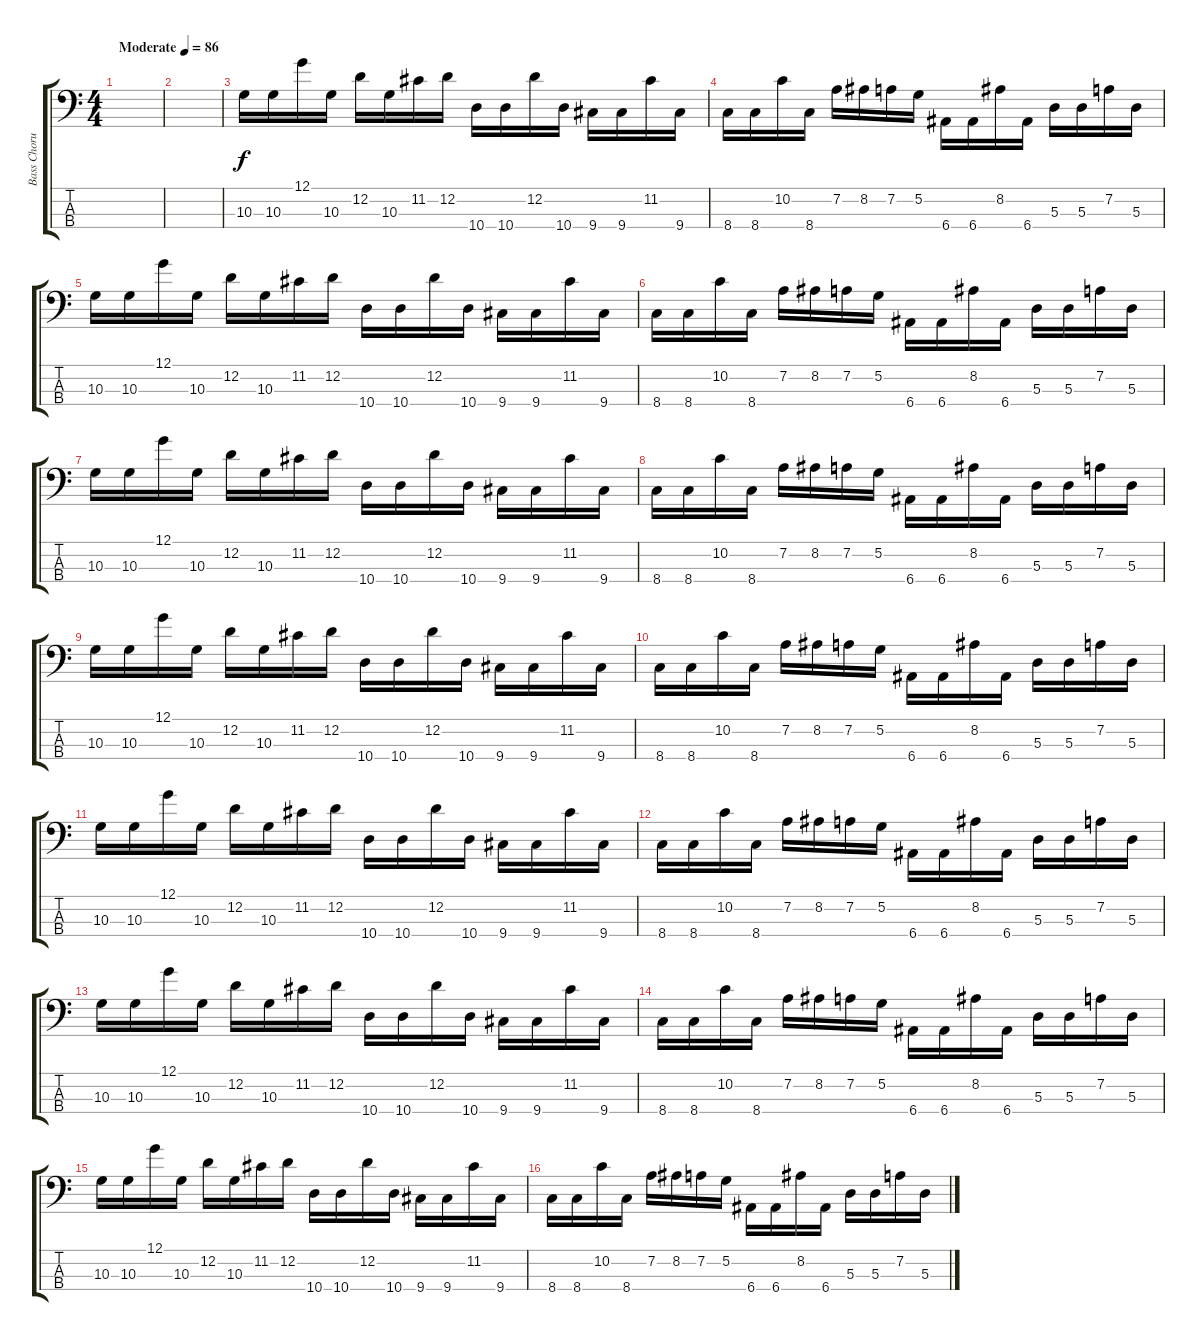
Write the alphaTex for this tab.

\track ("Bass Chorus" "Bass Choru") {instrument electricguitarjazz}
\staff {score tabs}
\tuning (G2 D2 A1 E1) {hide}
\ts (4 4)
\tempo (86 "Moderate")
\clef f4
\ks c
|
|
10.3.16 10.3.16 12.1.16 10.3.16 12.2.16 10.3.16 11.2.16 12.2.16 10.4.16 10.4.16 12.2.16 10.4.16 9.4.16 9.4.16 11.2.16 9.4.16 |
8.4.16 8.4.16 10.2.16 8.4.16 7.2.16 8.2.16 7.2.16 5.2.16 6.4.16 6.4.16 8.2.16 6.4.16 5.3.16 5.3.16 7.2.16 5.3.16 |
10.3.16 10.3.16 12.1.16 10.3.16 12.2.16 10.3.16 11.2.16 12.2.16 10.4.16 10.4.16 12.2.16 10.4.16 9.4.16 9.4.16 11.2.16 9.4.16 |
8.4.16 8.4.16 10.2.16 8.4.16 7.2.16 8.2.16 7.2.16 5.2.16 6.4.16 6.4.16 8.2.16 6.4.16 5.3.16 5.3.16 7.2.16 5.3.16 |
10.3.16 10.3.16 12.1.16 10.3.16 12.2.16 10.3.16 11.2.16 12.2.16 10.4.16 10.4.16 12.2.16 10.4.16 9.4.16 9.4.16 11.2.16 9.4.16 |
8.4.16 8.4.16 10.2.16 8.4.16 7.2.16 8.2.16 7.2.16 5.2.16 6.4.16 6.4.16 8.2.16 6.4.16 5.3.16 5.3.16 7.2.16 5.3.16 |
10.3.16 10.3.16 12.1.16 10.3.16 12.2.16 10.3.16 11.2.16 12.2.16 10.4.16 10.4.16 12.2.16 10.4.16 9.4.16 9.4.16 11.2.16 9.4.16 |
8.4.16 8.4.16 10.2.16 8.4.16 7.2.16 8.2.16 7.2.16 5.2.16 6.4.16 6.4.16 8.2.16 6.4.16 5.3.16 5.3.16 7.2.16 5.3.16 |
10.3.16 10.3.16 12.1.16 10.3.16 12.2.16 10.3.16 11.2.16 12.2.16 10.4.16 10.4.16 12.2.16 10.4.16 9.4.16 9.4.16 11.2.16 9.4.16 |
8.4.16 8.4.16 10.2.16 8.4.16 7.2.16 8.2.16 7.2.16 5.2.16 6.4.16 6.4.16 8.2.16 6.4.16 5.3.16 5.3.16 7.2.16 5.3.16 |
10.3.16 10.3.16 12.1.16 10.3.16 12.2.16 10.3.16 11.2.16 12.2.16 10.4.16 10.4.16 12.2.16 10.4.16 9.4.16 9.4.16 11.2.16 9.4.16 |
8.4.16 8.4.16 10.2.16 8.4.16 7.2.16 8.2.16 7.2.16 5.2.16 6.4.16 6.4.16 8.2.16 6.4.16 5.3.16 5.3.16 7.2.16 5.3.16 |
10.3.16 10.3.16 12.1.16 10.3.16 12.2.16 10.3.16 11.2.16 12.2.16 10.4.16 10.4.16 12.2.16 10.4.16 9.4.16 9.4.16 11.2.16 9.4.16 |
8.4.16 8.4.16 10.2.16 8.4.16 7.2.16 8.2.16 7.2.16 5.2.16 6.4.16 6.4.16 8.2.16 6.4.16 5.3.16 5.3.16 7.2.16 5.3.16
